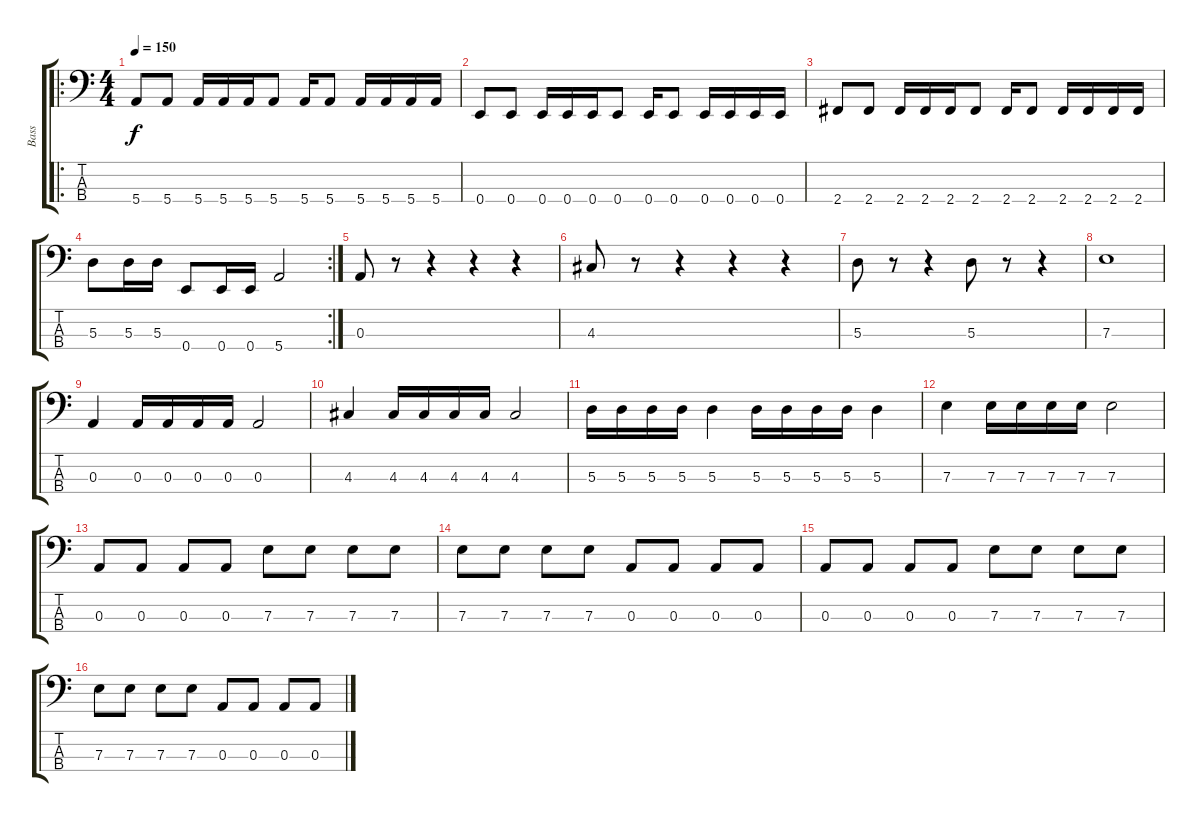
\track ("Bass" "Bass") {instrument acousticguitarnylon}
\staff {score tabs}
\tuning (G2 D2 A1 E1) {hide}
\ro
\ts (4 4)
\tempo 150
\clef f4
\ks c
5.4.8{dy f} 5.4.8 5.4.16 5.4.16 5.4.16 5.4.8 5.4.16 5.4.8 5.4.16 5.4.16 5.4.16 5.4.16 |
0.4.8 0.4.8 0.4.16 0.4.16 0.4.16 0.4.8 0.4.16 0.4.8 0.4.16 0.4.16 0.4.16 0.4.16 |
2.4.8 2.4.8 2.4.16 2.4.16 2.4.16 2.4.8 2.4.16 2.4.8 2.4.16 2.4.16 2.4.16 2.4.16 |
\rc 2
5.3.8 5.3.16 5.3.16 0.4.8 0.4.16 0.4.16 5.4.2 |
0.3.8 r.8 r.4 r.4 r.4 |
4.3.8 r.8 r.4 r.4 r.4 |
5.3.8 r.8 r.4 5.3.8 r.8 r.4 |
7.3.1 |
0.3.4 0.3.16 0.3.16 0.3.16 0.3.16 0.3.2 |
4.3.4 4.3.16 4.3.16 4.3.16 4.3.16 4.3.2 |
5.3.16 5.3.16 5.3.16 5.3.16 5.3.4 5.3.16 5.3.16 5.3.16 5.3.16 5.3.4 |
7.3.4 7.3.16 7.3.16 7.3.16 7.3.16 7.3.2 |
0.3.8 0.3.8 0.3.8 0.3.8 7.3.8 7.3.8 7.3.8 7.3.8 |
7.3.8 7.3.8 7.3.8 7.3.8 0.3.8 0.3.8 0.3.8 0.3.8 |
0.3.8 0.3.8 0.3.8 0.3.8 7.3.8 7.3.8 7.3.8 7.3.8 |
7.3.8 7.3.8 7.3.8 7.3.8 0.3.8 0.3.8 0.3.8 0.3.8
